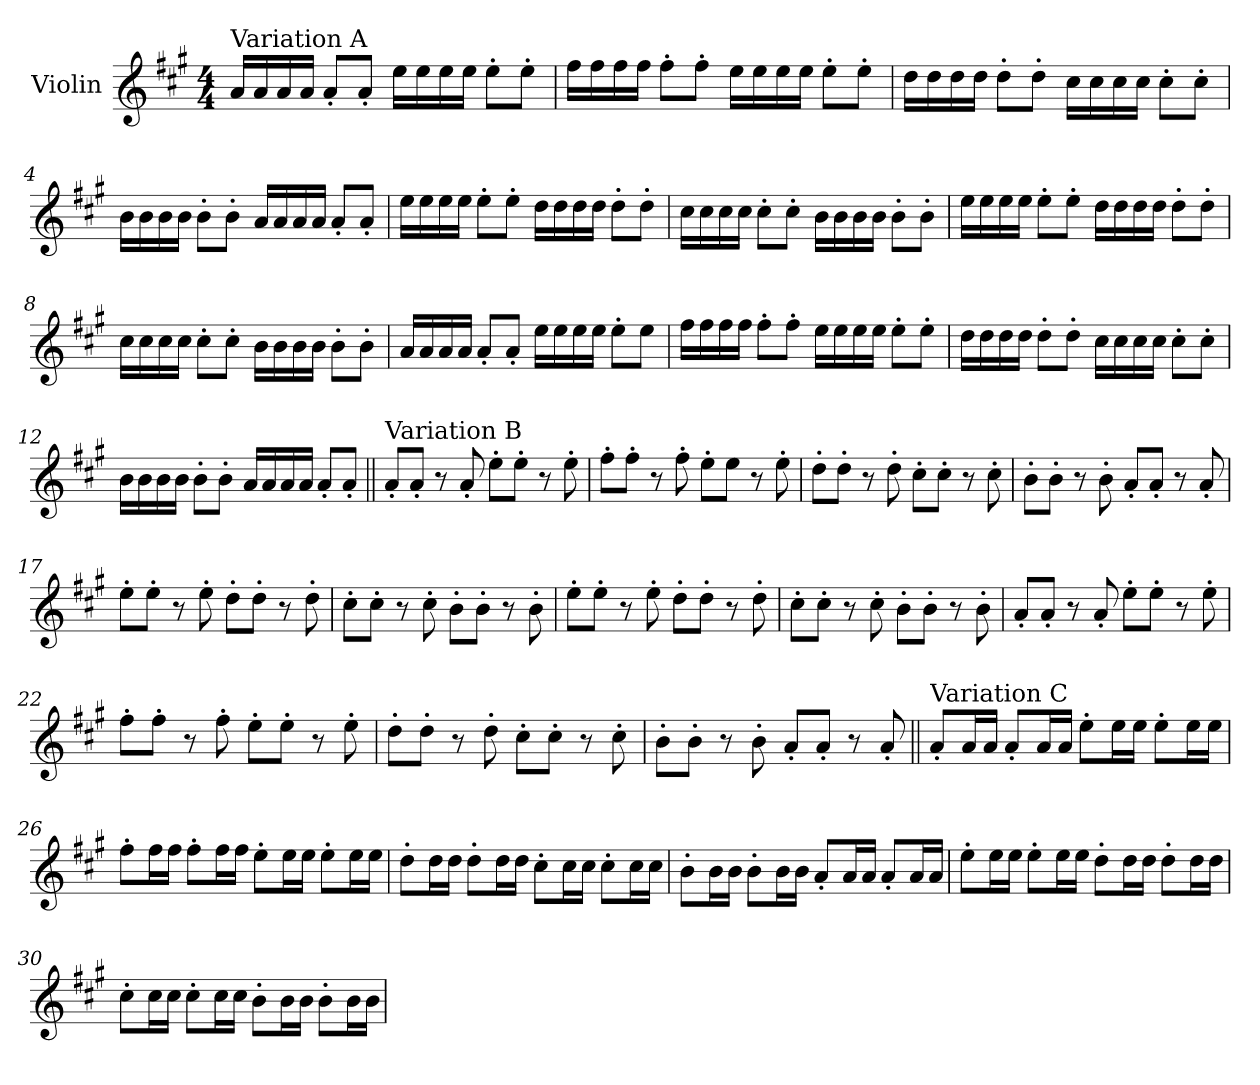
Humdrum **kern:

**kern
*part1
*staff1
*I"Violin
*I'Vln
*clefG2
*k[f#c#g#]
*A:
*M4/4
=1
!LO:TX:a:t=Variation A
16a/LL
16a/
16a/
16a/JJ
8a'/L
8a'/J
16ee\LL
16ee\
16ee\
16ee\JJ
8ee'\L
8ee'\J
=2
16ff#\LL
16ff#\
16ff#\
16ff#\JJ
8ff#'\L
8ff#'\J
16ee\LL
16ee\
16ee\
16ee\JJ
8ee'\L
8ee'\J
!!LO:LB:g=z
=3
16dd\LL
16dd\
16dd\
16dd\JJ
8dd'\L
8dd'\J
16cc#\LL
16cc#\
16cc#\
16cc#\JJ
8cc#'\L
8cc#'\J
=4
16b\LL
16b\
16b\
16b\JJ
8b'\L
8b'\J
16a/LL
16a/
16a/
16a/JJ
8a'/L
8a'/J
!!LO:LB:g=z
=5
16ee\LL
16ee\
16ee\
16ee\JJ
8ee'\L
8ee'\J
16dd\LL
16dd\
16dd\
16dd\JJ
8dd'\L
8dd'\J
=6
16cc#\LL
16cc#\
16cc#\
16cc#\JJ
8cc#'\L
8cc#'\J
16b\LL
16b\
16b\
16b\JJ
8b'\L
8b'\J
!!LO:LB:g=z
=7
16ee\LL
16ee\
16ee\
16ee\JJ
8ee'\L
8ee'\J
16dd\LL
16dd\
16dd\
16dd\JJ
8dd'\L
8dd'\J
=8
16cc#\LL
16cc#\
16cc#\
16cc#\JJ
8cc#'\L
8cc#'\J
16b\LL
16b\
16b\
16b\JJ
8b'\L
8b'\J
!!LO:LB:g=z
=9
16a/LL
16a/
16a/
16a/JJ
8a'/L
8a'/J
16ee\LL
16ee\
16ee\
16ee\JJ
8ee'\L
8ee\J
=10
16ff#\LL
16ff#\
16ff#\
16ff#\JJ
8ff#'\L
8ff#'\J
16ee\LL
16ee\
16ee\
16ee\JJ
8ee'\L
8ee'\J
!!LO:LB:g=z
=11
16dd\LL
16dd\
16dd\
16dd\JJ
8dd'\L
8dd'\J
16cc#\LL
16cc#\
16cc#\
16cc#\JJ
8cc#'\L
8cc#'\J
=12
16b\LL
16b\
16b\
16b\JJ
8b'\L
8b'\J
16a/LL
16a/
16a/
16a/JJ
8a'/L
8a'/J
!!LO:PB:g=z
=13||
!LO:TX:a:t=Variation B
8a'/L
8a'/J
8r
8a'/
8ee'\L
8ee'\J
8r
8ee'\
=14
8ff#'\L
8ff#'\J
8r
8ff#'\
8ee'\L
8ee\J
8r
8ee'\
=15
8dd'\L
8dd'\J
8r
8dd'\
8cc#'\L
8cc#'\J
8r
8cc#'\
!!LO:LB:g=z
=16
8b'\L
8b'\J
8r
8b'\
8a'/L
8a'/J
8r
8a'/
=17
8ee'\L
8ee'\J
8r
8ee'\
8dd'\L
8dd'\J
8r
8dd'\
=18
8cc#'\L
8cc#'\J
8r
8cc#'\
8b'\L
8b'\J
8r
8b'\
!!LO:LB:g=z
=19
8ee'\L
8ee'\J
8r
8ee'\
8dd'\L
8dd'\J
8r
8dd'\
=20
8cc#'\L
8cc#'\J
8r
8cc#'\
8b'\L
8b'\J
8r
8b'\
=21
8a'/L
8a'/J
8r
8a'/
8ee'\L
8ee'\J
8r
8ee'\
!!LO:LB:g=z
=22
8ff#'\L
8ff#'\J
8r
8ff#'\
8ee'\L
8ee'\J
8r
8ee'\
=23
8dd'\L
8dd'\J
8r
8dd'\
8cc#'\L
8cc#'\J
8r
8cc#'\
=24
8b'\L
8b'\J
8r
8b'\
8a'/L
8a'/J
8r
8a'/
!!LO:LB:g=z
=25||
!LO:TX:a:t=Variation C
8a'/L
16a/L
16a/JJ
8a'/L
16a/L
16a/JJ
8ee'\L
16ee\L
16ee\JJ
8ee'\L
16ee\L
16ee\JJ
=26
8ff#'\L
16ff#\L
16ff#\JJ
8ff#'\L
16ff#\L
16ff#\JJ
8ee'\L
16ee\L
16ee\JJ
8ee'\L
16ee\L
16ee\JJ
=27
8dd'\L
16dd\L
16dd\JJ
8dd'\L
16dd\L
16dd\JJ
8cc#'\L
16cc#\L
16cc#\JJ
8cc#'\L
16cc#\L
16cc#\JJ
!!LO:LB:g=z
=28
8b'\L
16b\L
16b\JJ
8b'\L
16b\L
16b\JJ
8a'/L
16a/L
16a/JJ
8a'/L
16a/L
16a/JJ
=29
8ee'\L
16ee\L
16ee\JJ
8ee'\L
16ee\L
16ee\JJ
8dd'\L
16dd\L
16dd\JJ
8dd'\L
16dd\L
16dd\JJ
=30
8cc#'\L
16cc#\L
16cc#\JJ
8cc#'\L
16cc#\L
16cc#\JJ
8b'\L
16b\L
16b\JJ
8b'\L
16b\L
16b\JJ
=
*-
